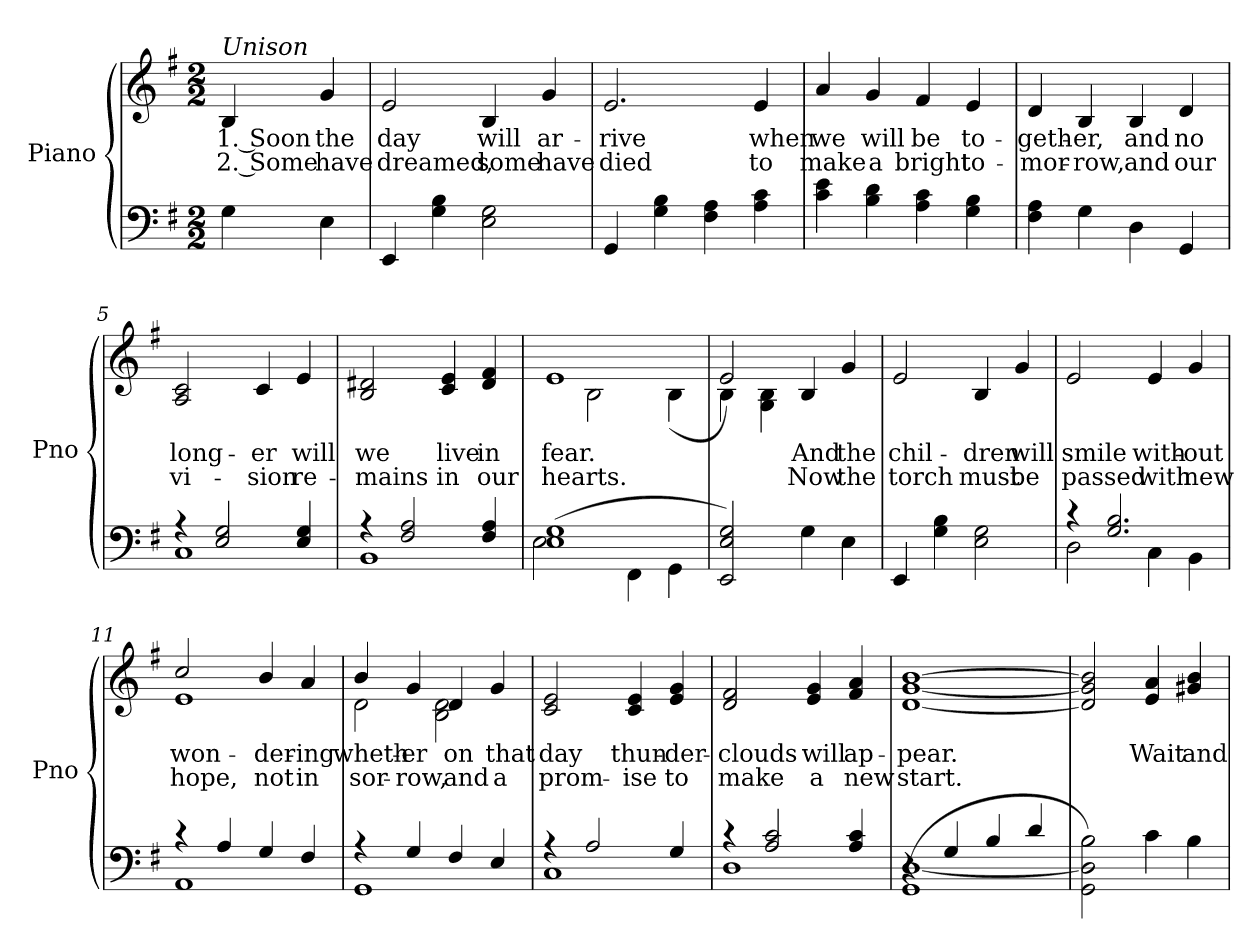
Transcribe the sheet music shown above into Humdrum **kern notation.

**kern	**kern	**text	**text
*part2	*part1	*part1	*part1
*staff2	*staff1	*staff1	*staff1
*I"Piano	*I"Piano	*	*
*I'Pno	*I'Pno	*	*
*clefF4	*clefG2	*	*
*k[f#]	*k[f#]	*	*
*M2/2	*M2/2	*	*
*MM160	*MM160	*	*
=	=	=	=
!	!LO:TX:a:i:t=Unison	!	!
!	!	!LO:LY:b	!LO:LY:b
4G\	4B/	1. Soon	2. Some
!	!	!LO:LY:b	!LO:LY:b
4E\	4g/	the	have
=1	=1	=1	=1
!	!	!LO:LY:b	!LO:LY:b
4EE/	2e/	day	dreamed,
4G\ 4B\	.	.	.
!	!	!LO:LY:b	!LO:LY:b
2E\ 2G\	4B/	will	some
!	!	!LO:LY:b	!LO:LY:b
.	4g/	ar-	have
=2	=2	=2	=2
!	!	!LO:LY:b	!LO:LY:b
4GG/	2.e/	-rive	died
4G\ 4B\	.	.	.
4F#\ 4A\	.	.	.
!	!	!LO:LY:b	!LO:LY:b
4A\ 4c\	4e/	when	to
=3	=3	=3	=3
!	!	!LO:LY:b	!LO:LY:b
4c\ 4e\	4a/	we	make
!	!	!LO:LY:b	!LO:LY:b
4B\ 4d\	4g/	will	a
!	!	!LO:LY:b	!LO:LY:b
4A\ 4c\	4f#/	be	bright
!	!	!LO:LY:b	!LO:LY:b
4G\ 4B\	4e/	to-	to-
!!LO:LB:g=z
=4	=4	=4	=4
!	!	!LO:LY:b	!LO:LY:b
4F#\ 4A\	4d/	-geth-	-mor-
!	!	!LO:LY:b	!LO:LY:b
4G\	4B/	-er,	-row,
!	!	!LO:LY:b	!LO:LY:b
4D\	4B/	and	and
!	!	!LO:LY:b	!LO:LY:b
4GG/	4d/	no	our
=5	=5	=5	=5
*^	*	*	*
!	!	!	!LO:LY:b	!LO:LY:b
4r	1C	2A/ 2c/	long-	vi-
2E/ 2G/	.	.	.	.
!	!	!	!LO:LY:b	!LO:LY:b
.	.	4c/	-er	-sion
!	!	!	!LO:LY:b	!LO:LY:b
4E/ 4G/	.	4e/	will	re-
=6	=6	=6	=6	=6
!	!	!	!LO:LY:b	!LO:LY:b
4r	1BB	2B/ 2d#X/	we	-mains
2F#/ 2A/	.	.	.	.
!	!	!	!LO:LY:b	!LO:LY:b
.	.	4c/ 4e/	live	in
!	!	!	!LO:LY:b	!LO:LY:b
4F#/ 4A/	.	4d#/ 4f#/	in	our
=7	=7	=7	=7	=7
!	!	!	!LO:LY:b	!LO:LY:b
*	*	*^	*	*
(>1E 1G	2E\	1e	4ryy	fear.	hearts.
.	.	.	2B\	.	.
.	4FF#\	.	.	.	.
.	4GG\	.	(<4B\	.	.
*v	*v	*	*	*	*
!!LO:LB:g=z	!!
=8	=8	=8	=8	=8
2EE/ 2E/ 2G/)	2e/)	4B\	.	.
.	.	4G\ 4B\	.	.
!	!	!	!LO:LY:b	!LO:LY:b
4G\	4B/	2ryy	And	Now
!	!	!	!LO:LY:b	!LO:LY:b
4E\	4g/	.	the	the
*	*v	*v	*	*
=9	=9	=9	=9
!	!	!LO:LY:b	!LO:LY:b
4EE/	2e/	chil-	torch
4G\ 4B\	.	.	.
!	!	!LO:LY:b	!LO:LY:b
2E\ 2G\	4B/	-dren	must
!	!	!LO:LY:b	!LO:LY:b
.	4g/	will	be
=10	=10	=10	=10
*^	*	*	*
!	!	!	!LO:LY:b	!LO:LY:b
4r	2D\	2e/	smile	passed
2.G/ 2.B/	.	.	.	.
!	!	!	!LO:LY:b	!LO:LY:b
.	4C\	4e/	with-	with
!	!	!	!LO:LY:b	!LO:LY:b
.	4BB\	4g/	-out	new
=11	=11	=11	=11	=11
!	!	!	!LO:LY:b	!LO:LY:b
*	*	*^	*	*
4r	1AA	2cc/	1e	won-	hope,
4A/	.	.	.	.	.
!	!	!	!	!LO:LY:b	!LO:LY:b
4G/	.	4b/	.	-der-	not
!	!	!	!	!LO:LY:b	!LO:LY:b
4F#/	.	4a/	.	-ing	in
!!LO:LB:g=z	!!
=12	=12	=12	=12	=12	=12
!	!	!	!	!LO:LY:b	!LO:LY:b
4r	1GG	4b/	2d\	wheth-	sor-
!	!	!	!	!LO:LY:b	!LO:LY:b
4G/	.	4g/	.	-er	-row,
!	!	!	!	!LO:LY:b	!LO:LY:b
4F#/	.	4d/	2B\ 2d\	on	and
!	!	!	!	!LO:LY:b	!LO:LY:b
4E/	.	4g/	.	that	a
*	*	*v	*v	*	*
=13	=13	=13	=13	=13
!	!	!	!LO:LY:b	!LO:LY:b
4r	1C	2c/ 2e/	day	prom-
2A/	.	.	.	.
!	!	!	!LO:LY:b	!LO:LY:b
.	.	4c/ 4e/	thun-	-ise
!	!	!	!LO:LY:b	!LO:LY:b
4G/	.	4e/ 4g/	-der-	to
=14	=14	=14	=14	=14
!	!	!	!LO:LY:b	!LO:LY:b
4r	1D	2d/ 2f#/	-clouds	make
2A/ 2c/	.	.	.	.
!	!	!	!LO:LY:b	!LO:LY:b
.	.	4e/ 4g/	will	a
!	!	!	!LO:LY:b	!LO:LY:b
4A/ 4c/	.	4f#/ 4a/	ap-	new
=15	=15	=15	=15	=15
*	*^	*	*	*
!	!	!	!	!LO:LY:b	!LO:LY:b
4r	[1D	(<1GG	[1d [1g [1b	-pear.	start.
4G/	.	.	.	.	.
4B/	.	.	.	.	.
4d/	.	.	.	.	.
*v	*v	*v	*	*	*
=16	=16	=16	=16
2GG\ 2D\] 2B\)	2d/] 2g/] 2b/]	.	.
!	!	!LO:LY:b	!
4c\	4e/ 4a/	Wait	.
!	!	!LO:LY:b	!
4B\	4g#X/ 4b/	and	.
=	=	=	=
*-	*-	*-	*-
